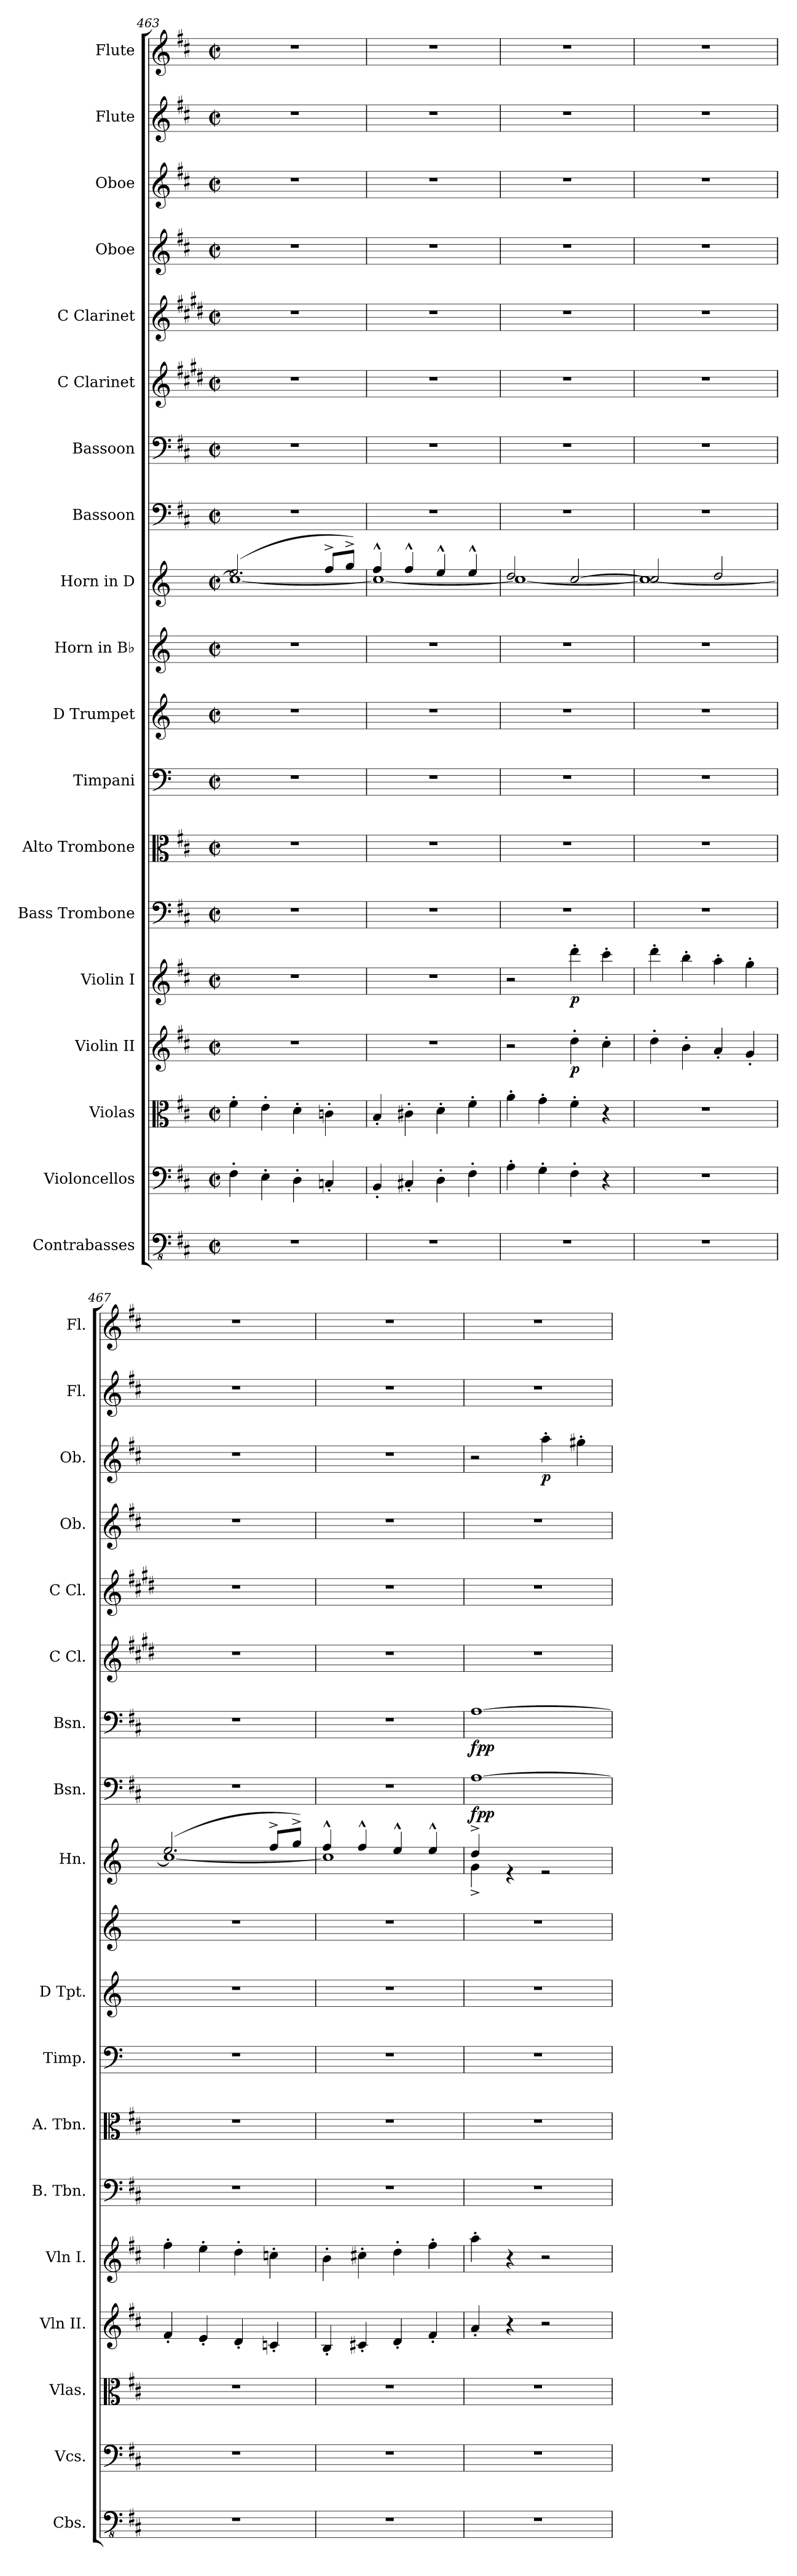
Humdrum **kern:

**kern	**kern	**kern	**kern	**dynam	**kern	**dynam	**kern	**kern	**kern	**kern	**kern	**kern	**kern	**dynam	**kern	**dynam	**kern	**kern	**kern	**kern	**dynam	**kern	**kern
*part19	*part18	*part17	*part16	*part16	*part15	*part15	*part14	*part13	*part12	*part11	*part10	*part9	*part8	*part8	*part7	*part7	*part6	*part5	*part4	*part3	*part3	*part2	*part1
*staff19	*staff18	*staff17	*staff16	*staff16	*staff15	*staff15	*staff14	*staff13	*staff12	*staff11	*staff10	*staff9	*staff8	*staff8	*staff7	*staff7	*staff6	*staff5	*staff4	*staff3	*staff3	*staff2	*staff1
*I"Contrabasses	*I"Violoncellos	*I"Violas	*I"Violin II	*	*I"Violin I	*	*I"Bass Trombone	*I"Alto Trombone	*I"Timpani	*I"D Trumpet	*I"Horn in B♭	*I"Horn in D	*I"Bassoon	*	*I"Bassoon	*	*I"C Clarinet	*I"C Clarinet	*I"Oboe	*I"Oboe	*	*I"Flute	*I"Flute
*I'Cbs.	*I'Vcs.	*I'Vlas.	*I'Vln II.	*	*I'Vln I.	*	*I'B. Tbn.	*I'A. Tbn.	*I'Timp.	*I'D Tpt.	*	*I'Hn.	*I'Bsn.	*	*I'Bsn.	*	*I'C Cl.	*I'C Cl.	*I'Ob.	*I'Ob.	*	*I'Fl.	*I'Fl.
*clefFv4	*clefF4	*clefC3	*clefG2	*	*clefG2	*	*clefF4	*clefC3	*clefF4	*clefG2	*clefG2	*clefG2	*clefF4	*	*clefF4	*	*clefG2	*clefG2	*clefG2	*clefG2	*	*clefG2	*clefG2
*	*	*	*	*	*	*	*	*	*	*ITrd-1c-2	*ITrd1c2	*ITrd6c10	*	*	*	*	*ITrd1c2	*ITrd1c2	*	*	*	*	*
*k[f#c#]	*k[f#c#]	*k[f#c#]	*k[f#c#]	*	*k[f#c#]	*	*k[f#c#]	*k[f#c#]	*k[]	*k[f#c#]	*k[b-e-]	*k[f#c#]	*k[f#c#]	*	*k[f#c#]	*	*k[f#c#]	*k[f#c#]	*k[f#c#]	*k[f#c#]	*	*k[f#c#]	*k[f#c#]
*M2/2	*M2/2	*M2/2	*M2/2	*	*M2/2	*	*M2/2	*M2/2	*M2/2	*M2/2	*M2/2	*M2/2	*M2/2	*	*M2/2	*	*M2/2	*M2/2	*M2/2	*M2/2	*	*M2/2	*M2/2
*met(c|)	*met(c|)	*met(c|)	*met(c|)	*	*met(c|)	*	*met(c|)	*met(c|)	*met(c|)	*met(c|)	*met(c|)	*met(c|)	*met(c|)	*	*met(c|)	*	*met(c|)	*met(c|)	*met(c|)	*met(c|)	*	*met(c|)	*met(c|)
=463	=463	=463	=463	=463	=463	=463	=463	=463	=463	=463	=463	=463	=463	=463	=463	=463	=463	=463	=463	=463	=463	=463	=463
*	*	*	*	*	*	*	*	*	*	*	*^	*^	*	*	*	*	*	*	*	*	*	*	*
1r	4F#'\	4f#'\	1r	.	1r	.	1r	1r	1r	1r	1r	1d!yy_	(2.f#/	1d_	1r	.	1r	.	1r	1r	1r	1r	.	1r	1r
.	4E'\	4e'\	.	.	.	.	.	.	.	.	.	.	.	.	.	.	.	.	.	.	.	.	.	.	.
.	4D'\	4d'\	.	.	.	.	.	.	.	.	.	.	.	.	.	.	.	.	.	.	.	.	.	.	.
.	4Cn'/	4cn'\	.	.	.	.	.	.	.	.	.	.	8g^/L	.	.	.	.	.	.	.	.	.	.	.	.
.	.	.	.	.	.	.	.	.	.	.	.	.	8a^/J)	.	.	.	.	.	.	.	.	.	.	.	.
=464	=464	=464	=464	=464	=464	=464	=464	=464	=464	=464	=464	=464	=464	=464	=464	=464	=464	=464	=464	=464	=464	=464	=464	=464	=464
1r	4BB'/	4B'/	1r	.	1r	.	1r	1r	1r	1r	1r	1d!yy_	4g^^/	1d_	1r	.	1r	.	1r	1r	1r	1r	.	1r	1r
.	4C#X'/	4c#X'\	.	.	.	.	.	.	.	.	.	.	4g^^/	.	.	.	.	.	.	.	.	.	.	.	.
.	4D'\	4d'\	.	.	.	.	.	.	.	.	.	.	4f#^^/	.	.	.	.	.	.	.	.	.	.	.	.
.	4F#'\	4f#'\	.	.	.	.	.	.	.	.	.	.	4f#^^/	.	.	.	.	.	.	.	.	.	.	.	.
!!LO:PB:g=z
=465	=465	=465	=465	=465	=465	=465	=465	=465	=465	=465	=465	=465	=465	=465	=465	=465	=465	=465	=465	=465	=465	=465	=465	=465	=465
1r	4A'\	4a'\	2r	.	2r	.	1r	1r	1r	1r	1r	1d!yy_	2e/	1d_	1r	.	1r	.	1r	1r	1r	1r	.	1r	1r
.	4G'\	4g'\	.	.	.	.	.	.	.	.	.	.	.	.	.	.	.	.	.	.	.	.	.	.	.
!	!	!	!	!LO:DY:b	!	!LO:DY:b	!	!	!	!	!	!	!	!	!	!	!	!	!	!	!	!	!	!	!
.	4F#'\	4f#'\	4dd'\	p	4ddd'\	p	.	.	.	.	.	.	[2d/	.	.	.	.	.	.	.	.	.	.	.	.
.	4r	4r	4cc#'\	.	4ccc#'\	.	.	.	.	.	.	.	.	.	.	.	.	.	.	.	.	.	.	.	.
=466	=466	=466	=466	=466	=466	=466	=466	=466	=466	=466	=466	=466	=466	=466	=466	=466	=466	=466	=466	=466	=466	=466	=466	=466	=466
1r	1r	1r	4dd'\	.	4ddd'\	.	1r	1r	1r	1r	1r	1d!yy_	2d/]	1d_	1r	.	1r	.	1r	1r	1r	1r	.	1r	1r
.	.	.	4b'\	.	4bb'\	.	.	.	.	.	.	.	.	.	.	.	.	.	.	.	.	.	.	.	.
.	.	.	4a'/	.	4aa'\	.	.	.	.	.	.	.	2e/	.	.	.	.	.	.	.	.	.	.	.	.
.	.	.	4g'/	.	4gg'\	.	.	.	.	.	.	.	.	.	.	.	.	.	.	.	.	.	.	.	.
=467	=467	=467	=467	=467	=467	=467	=467	=467	=467	=467	=467	=467	=467	=467	=467	=467	=467	=467	=467	=467	=467	=467	=467	=467	=467
1r	1r	1r	4f#'/	.	4ff#'\	.	1r	1r	1r	1r	1r	1d!yy_	(2.f#/	1d_	1r	.	1r	.	1r	1r	1r	1r	.	1r	1r
.	.	.	4e'/	.	4ee'\	.	.	.	.	.	.	.	.	.	.	.	.	.	.	.	.	.	.	.	.
.	.	.	4d'/	.	4dd'\	.	.	.	.	.	.	.	.	.	.	.	.	.	.	.	.	.	.	.	.
.	.	.	4cn'/	.	4ccn'\	.	.	.	.	.	.	.	8g^/L	.	.	.	.	.	.	.	.	.	.	.	.
.	.	.	.	.	.	.	.	.	.	.	.	.	8a^/J)	.	.	.	.	.	.	.	.	.	.	.	.
=468	=468	=468	=468	=468	=468	=468	=468	=468	=468	=468	=468	=468	=468	=468	=468	=468	=468	=468	=468	=468	=468	=468	=468	=468	=468
1r	1r	1r	4B'/	.	4b'\	.	1r	1r	1r	1r	1r	1d!yy]	4g^^/	1d]	1r	.	1r	.	1r	1r	1r	1r	.	1r	1r
.	.	.	4c#X'/	.	4cc#X'\	.	.	.	.	.	.	.	4g^^/	.	.	.	.	.	.	.	.	.	.	.	.
.	.	.	4d'/	.	4dd'\	.	.	.	.	.	.	.	4f#^^/	.	.	.	.	.	.	.	.	.	.	.	.
.	.	.	4f#'/	.	4ff#'\	.	.	.	.	.	.	.	4f#^^/	.	.	.	.	.	.	.	.	.	.	.	.
*	*	*	*	*	*	*	*	*	*	*	*v	*v	*	*	*	*	*	*	*	*	*	*	*	*	*
=469	=469	=469	=469	=469	=469	=469	=469	=469	=469	=469	=469	=469	=469	=469	=469	=469	=469	=469	=469	=469	=469	=469	=469	=469
!	!	!	!	!	!	!	!	!	!	!	!	!	!	!	!LO:DY:b	!	!	!	!	!	!	!	!	!
!	!	!	!	!	!	!	!	!	!	!	!	!	!	!	!LO:DY:n=1:b	!	!LO:DY:b	!	!	!	!	!	!	!
!	!	!	!	!	!	!	!	!	!	!	!	!	!	!	!	!	!LO:DY:n=1:b	!	!	!	!	!	!	!
1r	1r	1r	4a'/	.	4aa'\	.	1r	1r	1r	1r	1r	4e^/	4A^\	[1A	fp p	[1A	fp p	1r	1r	1r	2r	.	1r	1r
.	.	.	4r	.	4r	.	.	.	.	.	.	4re	2.ryy	.	.	.	.	.	.	.	.	.	.	.
!	!	!	!	!	!	!	!	!	!	!	!	!	!	!	!	!	!	!	!	!	!	!LO:DY:b	!	!
.	.	.	2r	.	2r	.	.	.	.	.	.	2re	.	.	.	.	.	.	.	.	4aa'\	p	.	.
.	.	.	.	.	.	.	.	.	.	.	.	.	.	.	.	.	.	.	.	.	4gg#X'\	.	.	.
*	*	*	*	*	*	*	*	*	*	*	*	*v	*v	*	*	*	*	*	*	*	*	*	*	*
=	=	=	=	=	=	=	=	=	=	=	=	=	=	=	=	=	=	=	=	=	=	=	=
*-	*-	*-	*-	*-	*-	*-	*-	*-	*-	*-	*-	*-	*-	*-	*-	*-	*-	*-	*-	*-	*-	*-	*-
